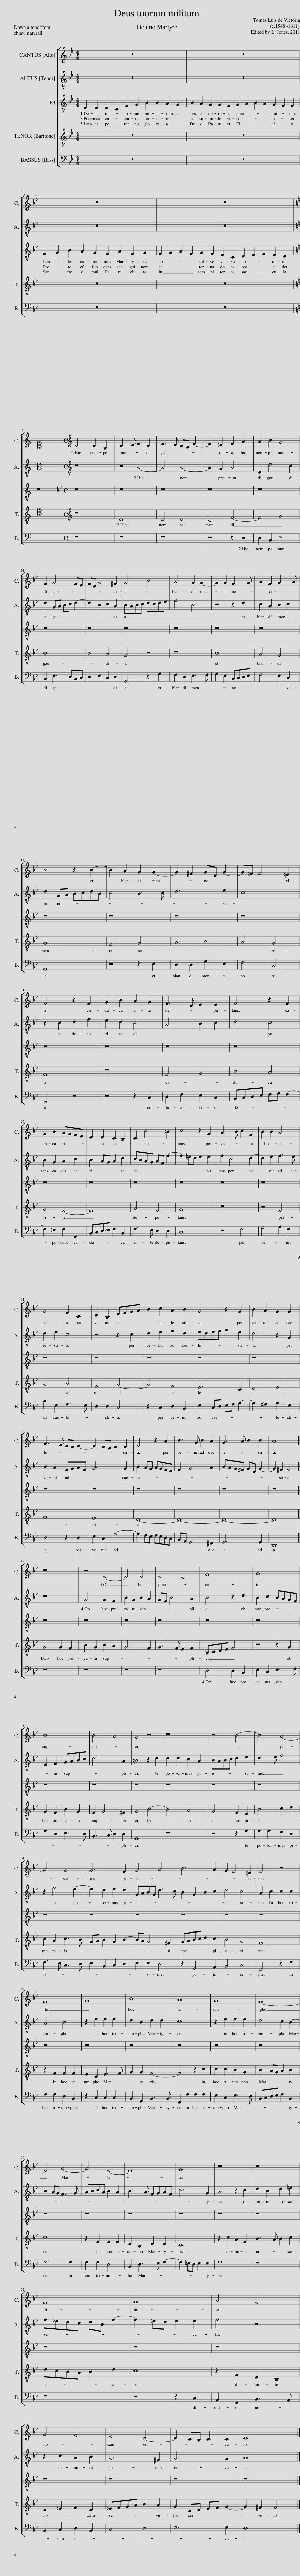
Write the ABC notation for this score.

X:1
%%score [ 1 2 3 4 5 ]
L:1/8
M:4/4
I:linebreak $
K:Bb
V:1 treble
V:2 treble-8 transpose=-12
V:3 treble-8 transpose=-12
V:4 treble-8 transpose=-12
V:5 bass
V:1
 z20 | z24 |$ z18 | z26 ||$[K:C][K:alto1] x8 | %5
[K:Bb][M:2/2][K:treble] D4 D2 B,2 | D3 E F2 D2 | F3 E DC F2- | F2 =E2 F2 A2 | A2 B2 G4 |$ %10
 F2 G4 FE | FD G4 ^F2 | G4 B4 | A4 G2 G2- | G2 G2 F3 G | %15
 A2 F2 G3 A |$ B4 z2 B2- | B2 A2 G2 G2- | G2 ^F2 GD G2- | G=F F4 =E2 |$ %20
 F4 z2 F2 | G2 B2 A2 G2 | F3 D E2 E2 | F4 z2 F2 |$ G2 B2 AGFE | %25
 D2 D2 C2 B,2 | C2 c4 =B2 | c4 z2 G2 | A3 B c2 F2 | B2 B2 A4 |$ %30
 G4 F2 C2 | D2 B,2 EFGA | B2 c2 A2 B2 | G4 z2 G2 | B2 A2 G2 G2 |$ %35
 F3 E DC D2- | D2 CB, C2 C2 | D4 z2 A2 | B3 G B2 A2 | G3 A B2 B2 | %40
 A8 ||$ z8 | z4 D4- | D4 D4 | D4 C4 | %45
 F8 | G8 |$ B8 | B4 A4 | G4 z4 | %50
 z8 | z4 B4- | B4 A4- |$ A4 G4 | G6 F2 | %55
 G4 A4 | B6 A2 | G2 F4 =E2 | F4 z4 |$ F8 | %60
 G8 | B8 | A8 | G8 | F8- |$ %65
 F4 A4- | A4 F4- | F8 | G8 | z8 | %70
 z8 |$ F8 | G8 | A4 F4 |$ G4 F4 | %75
 E4 D4- | D2 CB, C2 C2 | D8 |] %78
V:2
 z20 | z24 |$ z18 | z26 ||$[K:C][K:alto] x8 | %5
[K:Bb][M:2/2][K:treble-8] z8 | z4 A4- | A4 A4- | A2 G2 A4 | D2 d4 c2 |$ %10
 d2 GA Bc d2- | d2 B2 c2 A2 | BABc dcde | f4 B4 | z4 z2 d2 | %15
 c2 A2 B2 c2 |$ d2 GA BcdB | c4 B3 c | d6 e2 | c8 |$ %20
 z2 c2 d2 f2 | e2 d2 c4 | A4 B2 c2 | d4 c4 |$ B2 G2 A2 c2 | %25
 B2 AG A2 d2 | cBAG AF f2- | f2 =ed e2 e2 | f2 c4 d2- | d2 e2 f3 e |$ %30
 d2 e2 c4 | z4 z2 c2 | d2 e2 f2 d2 | edef g2 e2 | d4 z2 G2 |$ %35
 B2 A2 FGAF | G6 G2 | B2 AG AGFE | F2 G4 A2 | BAG^F GD G2- | %40
 G2 ^F2 F4 ||$ z8 | G4 G2 F2 | B2 G2 B2 A2 | GF B4 A2 | %45
 B4 z2 d2 | B2 c2 BAGF |$ E2 F2 GABc | d6 A2 | =B4 z2 d2 | %50
 d2 d2 c2 A2 | BABc d2 e2 | d3 e f4 |$ z2 f4 e2- | e2 d2 e2 d2 | %55
 GABG d3 c | B2 G2 B2 c2 | d4 c4 | A2 c2 c2 c2 |$ A4 B4 | %60
 z2 e2 e2 e2 | d2 B2 d2 d2 | c8 | z2 e2 e2 e2 | d4 c2 B2- |$ %65
 B2 AG F3 G | ABcA B2 A2 | B3 A FGAF | c6 G2 | A4 z2 c2 | %70
 d2 B2 d2 =e2 |$ f_edc dB f2- | f2 =ed e2 e2 | f4 z4 |$ z2 c2 A2 B2 | %75
 G6 ^F2 | G6 G2 | A8 |] %78
V:3
 D2 D2 D2 C2 F2 G2 B2 B2 A2 G2 | B2 A2 G2 G2 F2 G2 A2 B2 A2 G2 F2 F2 |$ F2 G2 B2 A2 G2 F2 A2 F2 G2 | F2 G2 A2 F2 G2 F2 E2 C2 D2 E2 F2 E2 D2 ||$[K:C] z8 | %5
[K:Bb][M:2/2] z8 | z8 | z8 | z8 | z8 |$ %10
 z8 | z8 | z8 | z8 | z8 | %15
 z8 |$ z8 | z8 | z8 | z8 |$ %20
 z8 | z8 | z8 | z8 |$ z8 | %25
 z8 | z8 | z8 | z8 | z8 |$ %30
 z8 | z8 | z8 | z8 | z8 |$ %35
 z8 | z8 | z8 | z8 | z8 | %40
 z8 ||$ z8 | z8 | z8 | z8 | %45
 z8 | z8 |$ z8 | z8 | z8 | %50
 z8 | z8 | z8 |$ z8 | z8 | %55
 z8 | z8 | z8 | z8 |$ z8 | %60
 z8 | z8 | z8 | z8 | z8 |$ %65
 z8 | z8 | z8 | z8 | z8 | %70
 z8 |$ z8 | z8 | z8 |$ z8 | %75
 z8 | z8 | z8 |] %78
V:4
 z20 | z24 |$ z18 | z26 ||$[K:C][K:tenor] x8 | %5
[K:Bb][M:2/2][K:treble-8] z8 | D8 | D4 D4 | C4 F4- | F4 G4 |$ %10
 B8 | B4 A4 | G4 z4 | z8 | B8 | %15
 A4 G4 |$ G8 | F4 G4 | A4 B4 | A4 G4 |$ %20
 F8 | z8 | F4 G4 | B4 A4 |$ G4 F4- | %25
 F8 | A4 F4 | G8 | z8 | z4 F4 |$ %30
 G4 A4 | F4 G4- | G4 F4 | E6 C2 | D4 E4 |$ %35
 F8 | E8 | D8- | D8- | D8- | %40
 D8 ||$ G4 G2 F2 | B2 G2 B2 A2 | G6 F2 | G3 F E2 F2 | %45
 B,CDE F4 | z4 z2 G2 |$ G2 F2 B2 G2 | F2 G4 ^F2 | G4 B4- | %50
 B4 A4 | G4 F2 E2 | B4 c2 d2 |$ c2 A2 c3 B | GA B2 G2 B2- | %55
 BA G4 ^F2 | GABc d2 c2 | B4 G4 | F8 |$ z2 F2 F2 F2 | %60
 E2 C2 E3 F | G2 G2 F4- | F4 z2 c2 | c2 c2 B2 G2 | B2 AG A2 B2 |$ %65
 c8 | z2 F2 F2 F2 | D2 B,2 D2 D2 | C8 | z2 c2 A2 F2 | %70
 B3 A B2 c2 |$ dcBA B2 d2 | c8 | z2 F2 D2 B,2 |$ D2 =E2 F2 D2 | %75
 _EFGA B2 A2 | G2 CD EF G2- | G2 ^F2 F4 |] %78
V:5
 z20 | z24 |$ z18 | z26 ||$[K:C] x8 | %5
[K:Bb][M:2/2] z8 | z8 | z8 | z4 z2 D,2 | D,2 B,,2 E,4 |$ %10
 B,,2 E,3 D,B,,C, | D,2 E,2 C,2 D,2 | G,,4 z2 G,2 | F,2 D,2 E,3 F, | G,2 E,2 B,,C,D,E, | %15
 F,4 E,2 C,2 |$ G,,8 | z4 z2 E,2 | D,2 D,2 G,2 E,2 | F,4 C,4 |$ %20
 F,,4 z4 | z4 z2 C,2 | D,2 F,2 E,2 C,2 | B,,C,D,E, F,G, F,2- |$ F,2 =E,2 F,2 F,,2 | %25
 B,,C,D,_E, F,2 B,,2 | F,3 E, D,2 D,2 | C,8 | z4 F,4 | G,4 A,2 F,2 |$ %30
 B,2 E,2 F,3 E, | D,2 D,2 C,4 | z2 C,2 D,2 B,,2 | E,2 C,D, E,F, G,2- | G,2 ^F,2 G,2 E,2 |$ %35
 D,4 z2 D,2 | E,2 C,2 G,4- | G,2 F,E, F,E,D,C, | B,,A,, G,,4 ^F,,2 | G,,6 G,,2 | %40
 D,,8 ||$ z8 | z8 | z8 | z8 | %45
 D,4 D,2 B,,2 | E,2 C,2 E,3 F, |$ G,2 D,2 E,3 D, | B,,3 C, D,2 D,2 | G,,8 | %50
 z8 | z4 z2 G,2 | G,2 G,2 F,2 D,2 |$ F,3 E, C,3 D, | E,2 B,,2 C,2 D,2 | %55
 E,2 E,2 D,4 | z2 G,,4 A,,2 | B,,4 C,4 | F,,4 z2 F,2 |$ F,2 F,2 D,2 B,,2 | %60
 z2 C,2 C,2 C,2 | B,,2 G,,2 B,,3 B,, | F,,2 F,2 F,2 F,2 | E,2 C,2 E,3 D, | B,,C,D,E, F,2 B,,2 |$ %65
 F,6 F,2 | F,2 F,2 D,4 | B,,2 D,3 E, F,2- | F,2 =E,D, E,2 E,2 | F,8 | %70
 z8 |$ z8 | z4 z2 C,2 | A,,2 F,,2 B,,3 A,, |$ B,,2 C,2 D,2 B,,2 | %75
 C,4 D,4 | E,6 E,2 | D,8 |] %78
